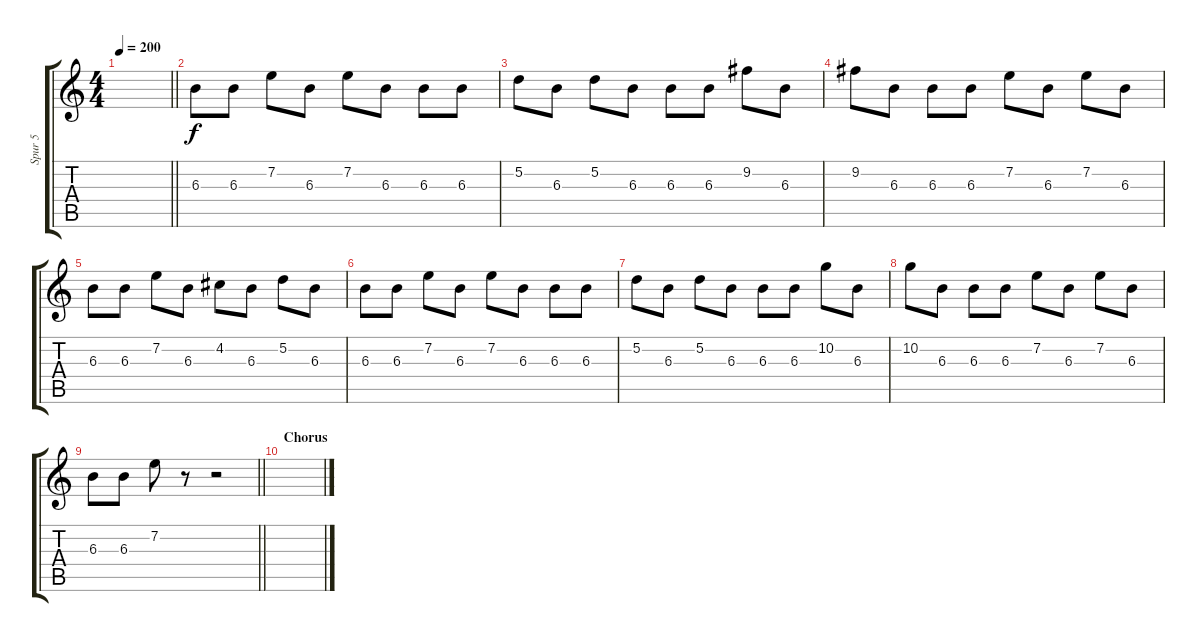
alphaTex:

\track ("Spur 5" "Spur 5") {instrument distortionguitar}
\staff {score tabs}
\tuning (D4 A3 F3 C3 G2 D2) {hide}
\ts (4 4)
\tempo 200
\clef g2
\barLineRight lightlight
\ks c
|
6.3.8 6.3.8 7.2.8 6.3.8 7.2.8 6.3.8 6.3.8 6.3.8 |
5.2.8 6.3.8 5.2.8 6.3.8 6.3.8 6.3.8 9.2.8 6.3.8 |
9.2.8 6.3.8 6.3.8 6.3.8 7.2.8 6.3.8 7.2.8 6.3.8 |
6.3.8 6.3.8 7.2.8 6.3.8 4.2.8 6.3.8 5.2.8 6.3.8 |
6.3.8 6.3.8 7.2.8 6.3.8 7.2.8 6.3.8 6.3.8 6.3.8 |
5.2.8 6.3.8 5.2.8 6.3.8 6.3.8 6.3.8 10.2.8 6.3.8 |
10.2.8 6.3.8 6.3.8 6.3.8 7.2.8 6.3.8 7.2.8 6.3.8 |
\barLineRight lightlight
6.3.8 6.3.8 7.2.8 r.8 r.2 |
\section ("" "Chorus")
